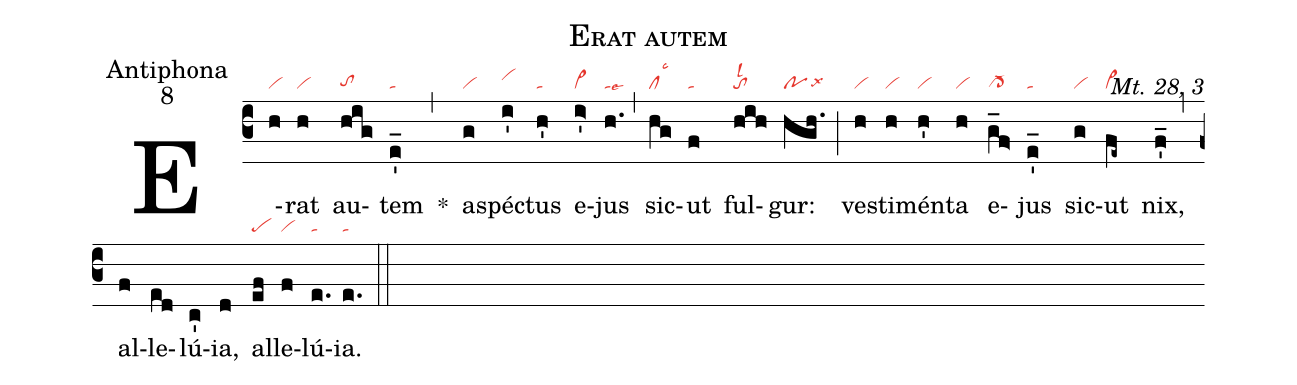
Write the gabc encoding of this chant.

name: Erat autem;
office-part: Antiphona;
mode: 8;
commentary: Mt. 28, 3;
nabc-lines: 1;
%%
(c3)
E(h|vi)rat(h|vi) au(hig|tohg)tem(e'_|ta) *(,)
as(g|vi)pé(i'|vihi)ctus(h'|ta) e(i>'|vi>)jus(h.|talse6) (,)
sic(hg|cllsc3)ut(f|ta) ful(hih|tolsl2)gur:(hgh.|polsx6) (;)
ve(h|vi)sti(h|vi)mén(h'|vi)ta(h|vi) e(g_f>|cl->)jus(e'_|ta) sic(g|vi)ut(fe~|vi>) nix,(f'_) (,)
al(f)le(ed)lú(c')ia,(d) al(ef|pe)le(f|vi)lú(e.|ta)ia.(e.|ta) (::)
